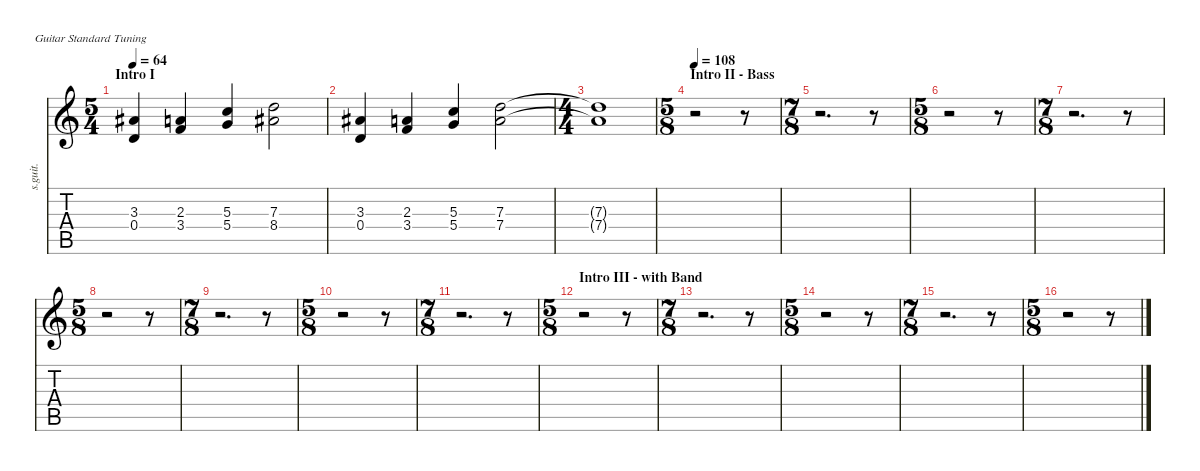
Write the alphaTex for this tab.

\defaultSystemsLayout 4
\hideDynamics
\bracketExtendMode nobrackets
\track ("Adam Jones (Guitar III)" "s.guit.") {instrument electricguitarclean}
\staff {score tabs}
\tuning (E4 B3 G3 D3 A2 E2)
\ts (5 4)
\beaming (8 2 2 2 2)
\section ("" "Intro I")
\tempo 64
\clef g2
\ks c
(3.3{acc #} 0.4).4{lyrics (0 "") lyrics (1 "") lyrics (2 "") lyrics (3 "") lyrics (4 "") dy f instrument electricguitarclean} (2.3 3.4).4{lyrics (0 "") lyrics (1 "") lyrics (2 "") lyrics (3 "") lyrics (4 "")} (5.3 5.4).4{lyrics (0 "") lyrics (1 "") lyrics (2 "") lyrics (3 "") lyrics (4 "")} (7.3 8.4{acc #}).2{lyrics (0 "") lyrics (1 "") lyrics (2 "") lyrics (3 "") lyrics (4 "")} |
(3.3{acc #} 0.4).4{lyrics (0 "") lyrics (1 "") lyrics (2 "") lyrics (3 "") lyrics (4 "")} (2.3 3.4).4{lyrics (0 "") lyrics (1 "") lyrics (2 "") lyrics (3 "") lyrics (4 "")} (5.3 5.4).4{lyrics (0 "") lyrics (1 "") lyrics (2 "") lyrics (3 "") lyrics (4 "")} (7.3 7.4).2{lyrics (0 "") lyrics (1 "") lyrics (2 "") lyrics (3 "") lyrics (4 "")} |
\ts (4 4)
\beaming (8 2 2 2 2)
(7.3{t} 7.4{t}).1{lyrics (0 "") lyrics (1 "") lyrics (2 "") lyrics (3 "") lyrics (4 "")} |
\ts (5 8)
\beaming (8 2 2 2 2)
\section ("" "Intro II - Bass")
\tempo 108
r.2 r.8 |
\ts (7 8)
\beaming (8 2 2 2 2)
r.2{d} r.8 |
\ts (5 8)
\beaming (8 2 2 2 2)
r.2 r.8 |
\ts (7 8)
\beaming (8 2 2 2 2)
r.2{d} r.8 |
\ts (5 8)
\beaming (8 2 2 2 2)
r.2 r.8 |
\ts (7 8)
\beaming (8 2 2 2 2)
r.2{d} r.8 |
\ts (5 8)
\beaming (8 2 2 2 2)
r.2 r.8 |
\ts (7 8)
\beaming (8 2 2 2 2)
r.2{d} r.8 |
\ts (5 8)
\beaming (8 2 2 2 2)
\section ("" "Intro III - with Band")
r.2 r.8 |
\ts (7 8)
\beaming (8 2 2 2 2)
r.2{d} r.8 |
\ts (5 8)
\beaming (8 2 2 2 2)
r.2 r.8 |
\ts (7 8)
\beaming (8 2 2 2 2)
r.2{d} r.8 |
\ts (5 8)
\beaming (8 2 2 2 2)
r.2 r.8
